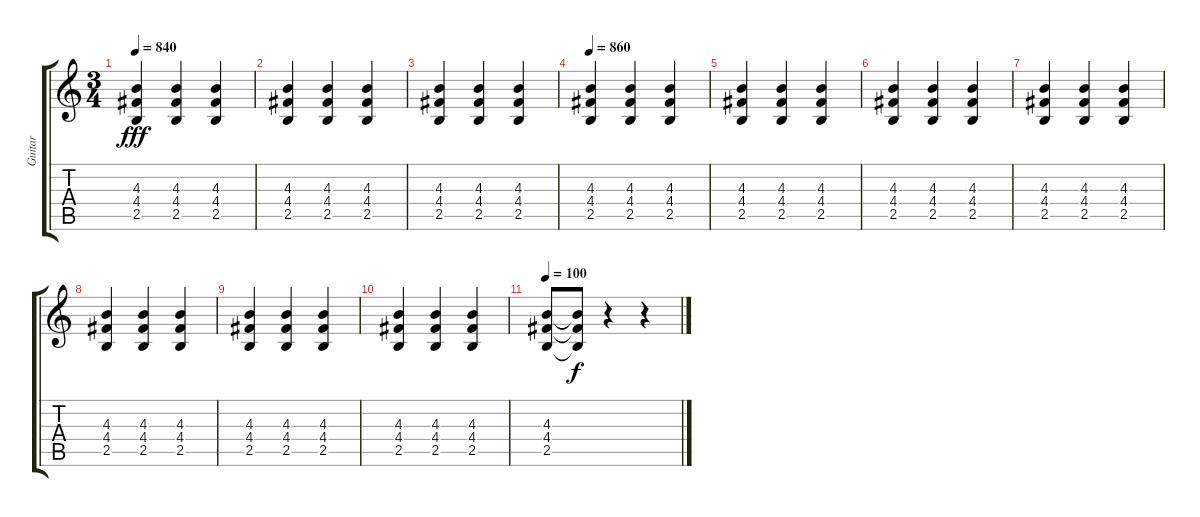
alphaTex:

\track ("Guitar" "Guitar") {instrument overdrivenguitar}
\staff {score tabs}
\tuning (E4 B3 G3 D3 A2 E2) {hide}
\ts (3 4)
\tempo 840
\clef g2
\ks c
(4.3 4.4 2.5).4{dy fff} (4.3 4.4 2.5).4 (4.3 4.4 2.5).4 |
(4.3 4.4 2.5).4 (4.3 4.4 2.5).4 (4.3 4.4 2.5).4 |
(4.3 4.4 2.5).4 (4.3 4.4 2.5).4 (4.3 4.4 2.5).4 |
\tempo 860
(4.3 4.4 2.5).4 (4.3 4.4 2.5).4 (4.3 4.4 2.5).4 |
(4.3 4.4 2.5).4 (4.3 4.4 2.5).4 (4.3 4.4 2.5).4 |
(4.3 4.4 2.5).4 (4.3 4.4 2.5).4 (4.3 4.4 2.5).4 |
(4.3 4.4 2.5).4 (4.3 4.4 2.5).4 (4.3 4.4 2.5).4 |
(4.3 4.4 2.5).4 (4.3 4.4 2.5).4 (4.3 4.4 2.5).4 |
(4.3 4.4 2.5).4 (4.3 4.4 2.5).4 (4.3 4.4 2.5).4 |
(4.3 4.4 2.5).4 (4.3 4.4 2.5).4 (4.3 4.4 2.5).4 |
\tempo 100
(4.3 4.4 2.5).8 (4.3{t} 4.4{t} 2.5{t}).8{dy f} r.4 r.4
